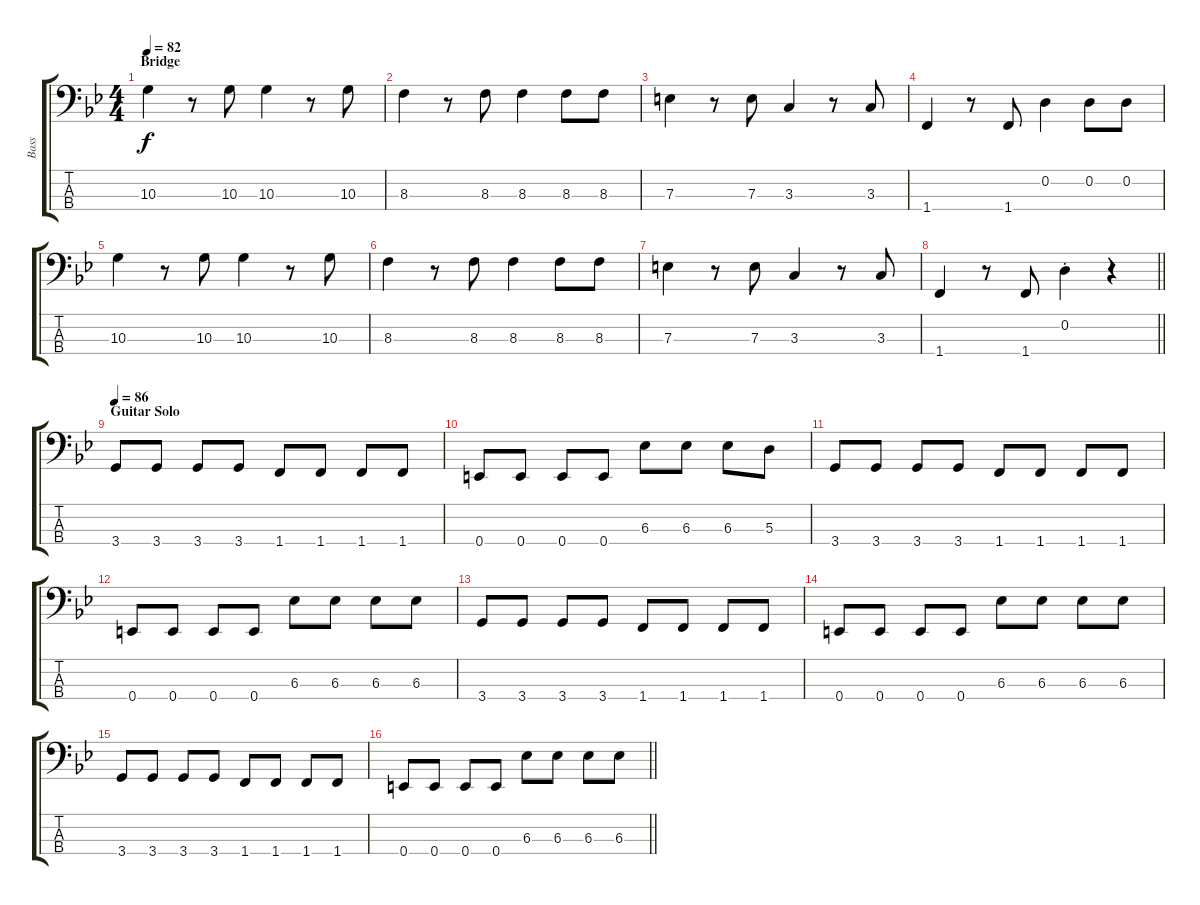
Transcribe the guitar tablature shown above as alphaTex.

\track ("Bass" "Bass") {instrument electricbassfinger}
\staff {score tabs}
\tuning (G2 D2 A1 E1) {hide}
\ts (4 4)
\section ("" "Bridge")
\tempo 82
\clef f4
\ks gminor
10.3.4{dy f} r.8 10.3.8 10.3.4 r.8 10.3.8 |
8.3.4 r.8 8.3.8 8.3.4 8.3.8 8.3.8 |
7.3.4 r.8 7.3.8 3.3.4 r.8 3.3.8 |
1.4.4 r.8 1.4.8 0.2.4 0.2.8 0.2.8 |
10.3.4 r.8 10.3.8 10.3.4 r.8 10.3.8 |
8.3.4 r.8 8.3.8 8.3.4 8.3.8 8.3.8 |
7.3.4 r.8 7.3.8 3.3.4 r.8 3.3.8 |
\barLineRight lightlight
1.4.4 r.8 1.4.8 0.2{st}.4 r.4 |
\section ("" "Guitar Solo")
\tempo 86
3.4.8 3.4.8 3.4.8 3.4.8 1.4.8 1.4.8 1.4.8 1.4.8 |
0.4.8 0.4.8 0.4.8 0.4.8 6.3.8 6.3.8 6.3.8 5.3.8 |
3.4.8 3.4.8 3.4.8 3.4.8 1.4.8 1.4.8 1.4.8 1.4.8 |
0.4.8 0.4.8 0.4.8 0.4.8 6.3.8 6.3.8 6.3.8 6.3.8 |
3.4.8 3.4.8 3.4.8 3.4.8 1.4.8 1.4.8 1.4.8 1.4.8 |
0.4.8 0.4.8 0.4.8 0.4.8 6.3.8 6.3.8 6.3.8 6.3.8 |
3.4.8 3.4.8 3.4.8 3.4.8 1.4.8 1.4.8 1.4.8 1.4.8 |
\barLineRight lightlight
0.4.8 0.4.8 0.4.8 0.4.8 6.3.8 6.3.8 6.3.8 6.3.8
